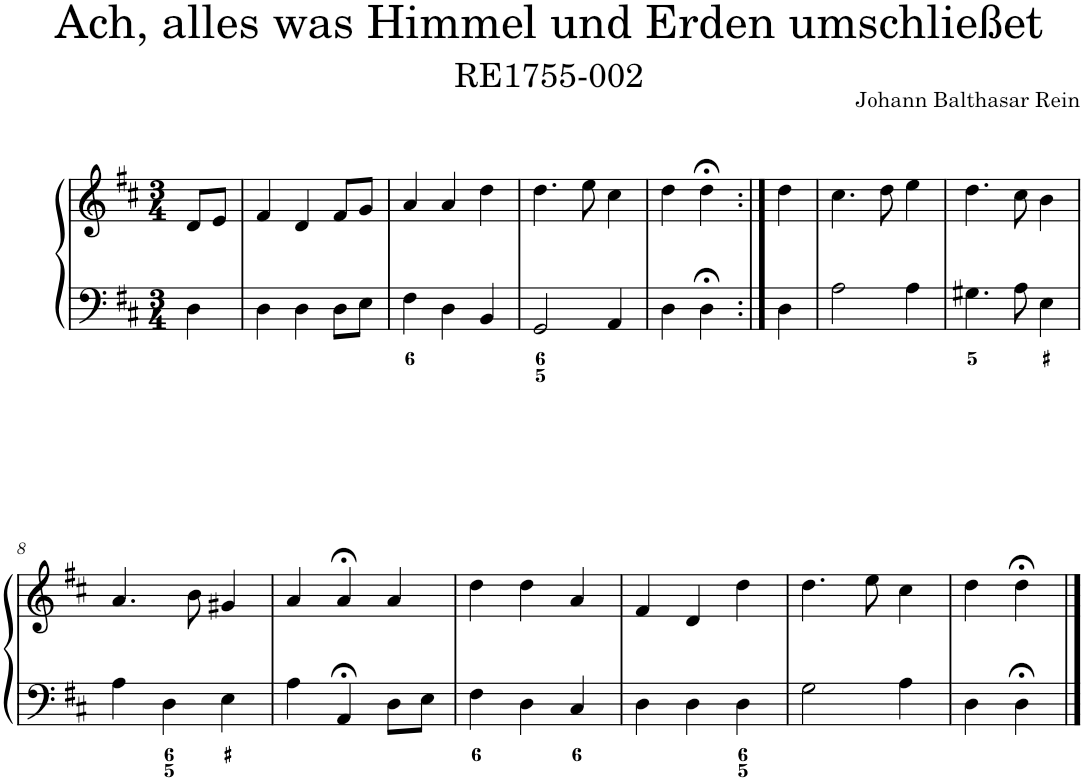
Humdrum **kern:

**kern	**kern
*part1	*part1
*staff2	*staff1
*I"Piano	*
*I'Pno.	*
*clefF4	*clefG2
*k[f#c#]	*k[f#c#]
*M3/4	*M3/4
=	=
4D\	8d/L
.	8e/J
=1	=1
4D\	4f#/
4D\	4d/
8D\L	8f#/L
8E\J	8g/J
=2	=2
4F#\	4a/
4D\	4a/
4BB/	4dd\
=3	=3
2GG/	4.dd\
.	8ee\
4AA/	4cc#\
=4	=4
4D\	4dd\
4D;<\	4dd;<\
=5:|!	=5:|!
4D\	4dd\
=6	=6
2A\	4.cc#\
.	8dd\
4A\	4ee\
=7	=7
4.G#X\	4.dd\
8A\	8cc#\
4E\	4b\
!!LO:LB:g=z
=8	=8
4A\	4.a/
4D\	.
.	8b\
4E\	4g#X/
=9	=9
4A\	4a/
4AA;</	4a;</
8D\L	4a/
8E\J	.
=10	=10
4F#\	4dd\
4D\	4dd\
4C#/	4a/
=11	=11
4D\	4f#/
4D\	4d/
4D\	4dd\
=12	=12
2G\	4.dd\
.	8ee\
4A\	4cc#\
=13	=13
4D\	4dd\
4D;<\	4dd;<\
==	==
*-	*-
